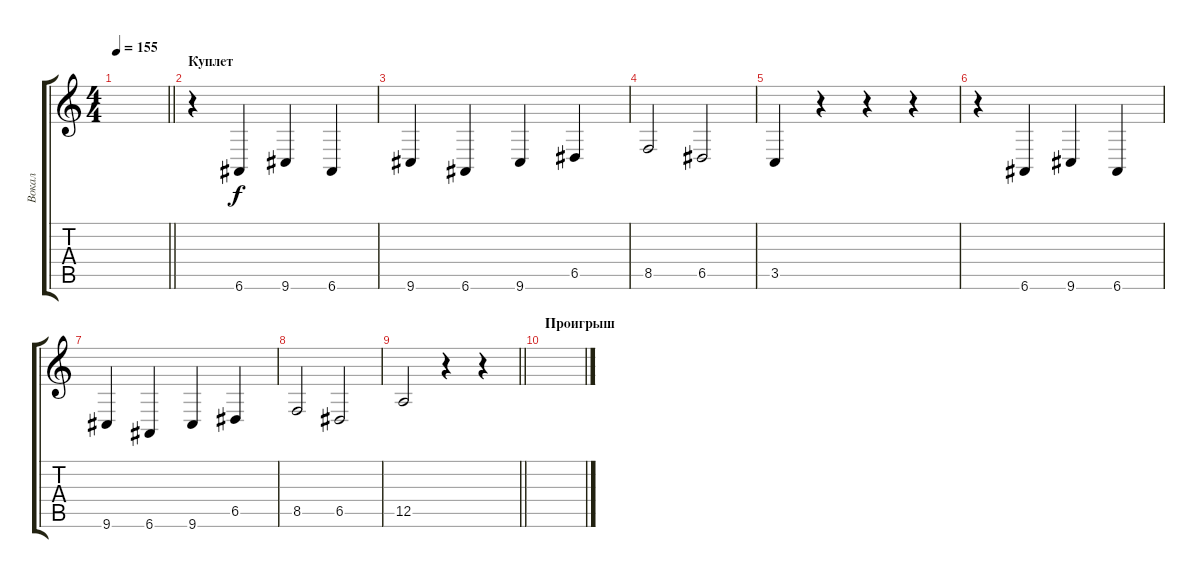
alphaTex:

\track ("Вокал" "Вокал") {instrument flute}
\staff {score tabs}
\tuning (E4 B3 G3 D3 A2 E2) {hide}
\ts (4 4)
\tempo 155
\clef g2
\barLineRight lightlight
\ks c
|
\section ("" "Куплет")
r.4 6.6.4 9.6.4 6.6.4 |
9.6.4 6.6.4 9.6.4 6.5.4 |
8.5.2 6.5.2 |
3.5.4 r.4 r.4 r.4 |
r.4 6.6.4 9.6.4 6.6.4 |
9.6.4 6.6.4 9.6.4 6.5.4 |
8.5.2 6.5.2 |
\barLineRight lightlight
12.5.2 r.4 r.4 |
\section ("" "Проигрыш")
